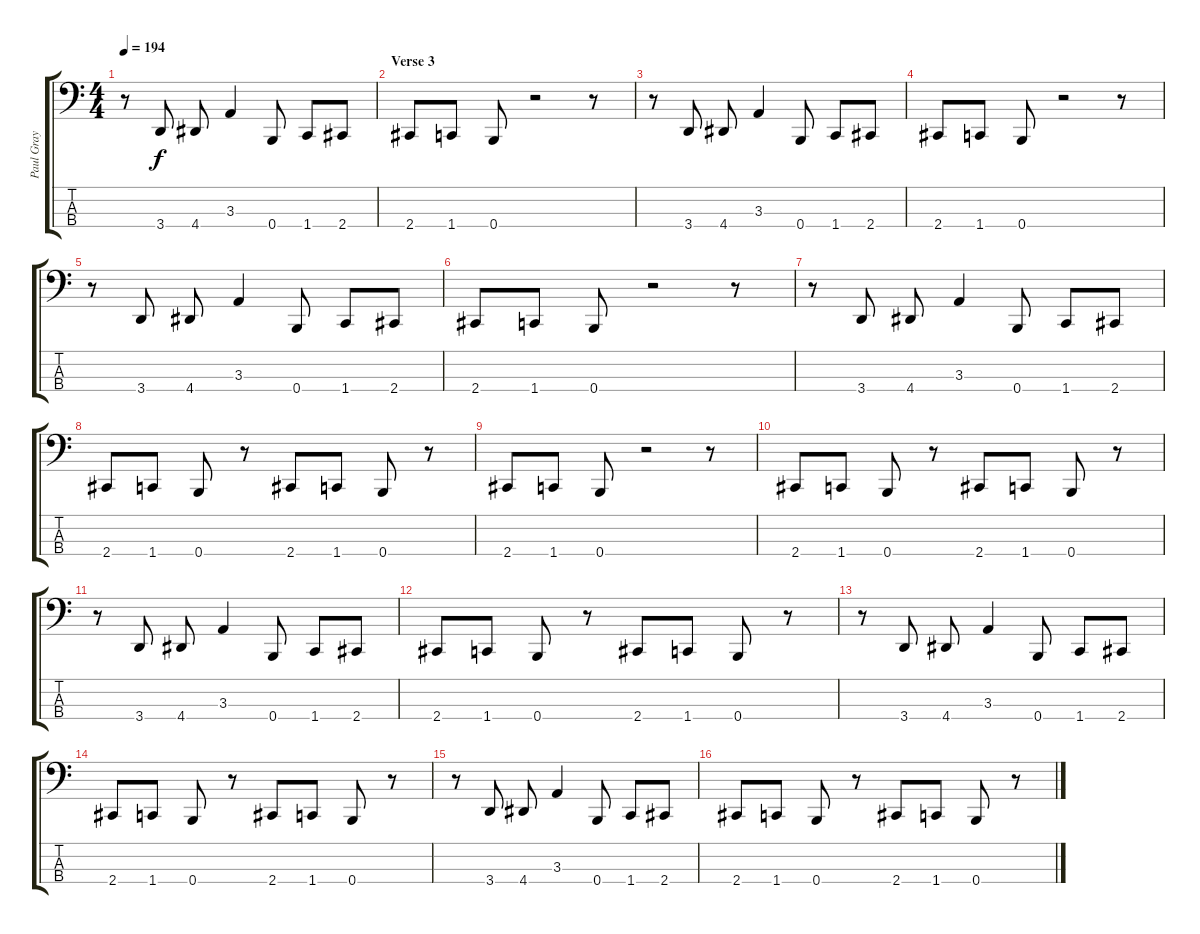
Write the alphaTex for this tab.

\track ("Paul Gray" "Paul Gray") {instrument electricbasspick}
\staff {score tabs}
\tuning (E2 B1 Gb1 B0) {hide}
\ts (4 4)
\tempo 194
\clef f4
\ks c
r.8{dy f} 3.4.8 4.4.8 3.3.4 0.4.8 1.4.8 2.4.8 |
\section ("" "Verse 3")
2.4.8 1.4.8 0.4.8 r.2 r.8 |
r.8 3.4.8 4.4.8 3.3.4 0.4.8 1.4.8 2.4.8 |
2.4.8 1.4.8 0.4.8 r.2 r.8 |
r.8 3.4.8 4.4.8 3.3.4 0.4.8 1.4.8 2.4.8 |
2.4.8 1.4.8 0.4.8 r.2 r.8 |
r.8 3.4.8 4.4.8 3.3.4 0.4.8 1.4.8 2.4.8 |
2.4.8 1.4.8 0.4.8 r.8 2.4.8 1.4.8 0.4.8 r.8 |
2.4.8 1.4.8 0.4.8 r.2 r.8 |
2.4.8 1.4.8 0.4.8 r.8 2.4.8 1.4.8 0.4.8 r.8 |
r.8 3.4.8 4.4.8 3.3.4 0.4.8 1.4.8 2.4.8 |
2.4.8 1.4.8 0.4.8 r.8 2.4.8 1.4.8 0.4.8 r.8 |
r.8 3.4.8 4.4.8 3.3.4 0.4.8 1.4.8 2.4.8 |
2.4.8 1.4.8 0.4.8 r.8 2.4.8 1.4.8 0.4.8 r.8 |
r.8 3.4.8 4.4.8 3.3.4 0.4.8 1.4.8 2.4.8 |
2.4.8 1.4.8 0.4.8 r.8 2.4.8 1.4.8 0.4.8 r.8
